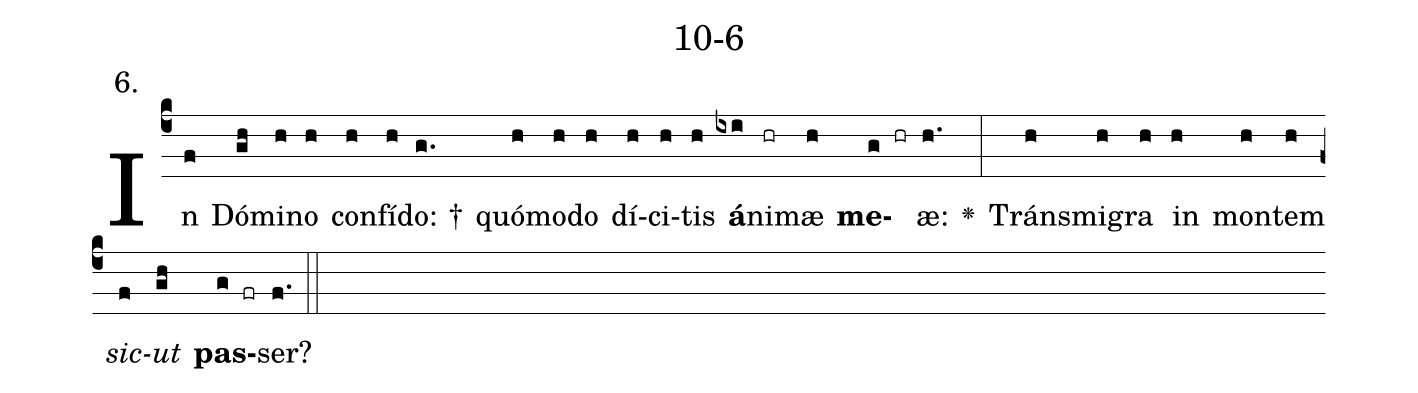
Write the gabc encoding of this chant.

name: 10-6;
annotation: 6.;
%%
(c4)In(f) Dó(gh)mi(h)no(h) con(h)fí(h)do: †(g.) quó(h)mo(h)do(h) dí(h)ci(h)tis(h) <b>á</b>(ixi)ni(hr)mæ(h) <b>me</b>(g hr)æ:(h.) <v>\greheightstar</v>(:) Tráns(h)mi(h)gra(h) in(h) mon(h)tem(h) <i>sic</i>(f)<i>ut</i>(gh) <b>pas</b>(g fr)ser?(f.) (::)


%E(h) u(h) o(f) u(gh) a(g) e.(f.) (::)
